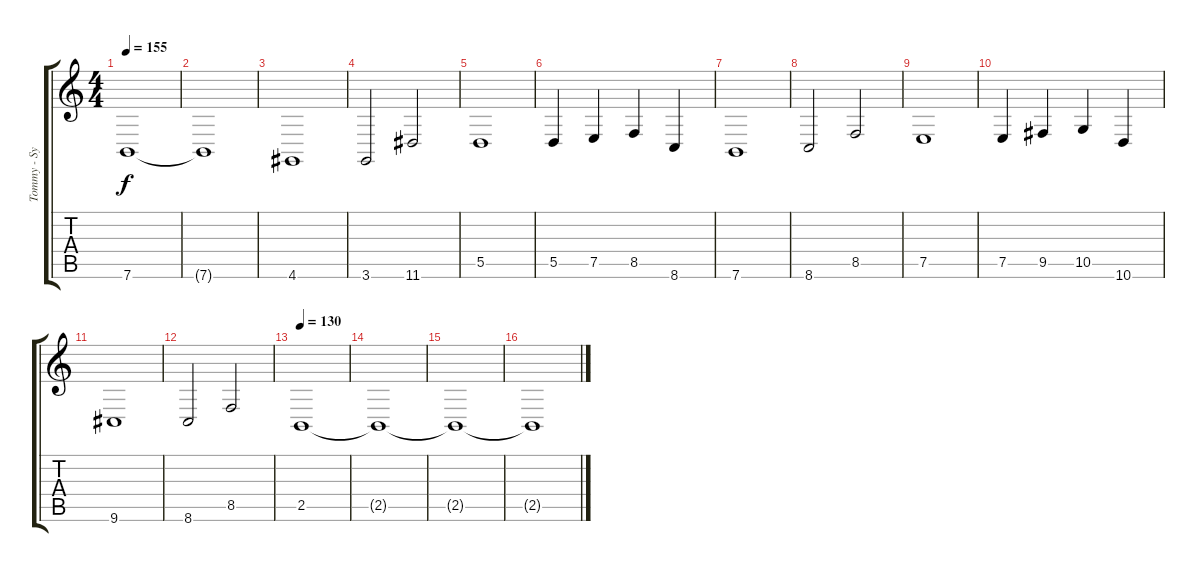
\track ("Tommy - Synth" "Tommy - Sy") {instrument choiraahs}
\staff {score tabs}
\tuning (E4 B3 G3 D3 A2 E2) {hide}
\ts (4 4)
\tempo 155
\clef g2
\ks c
7.6.1{dy f} |
7.6{t}.1 |
4.6.1 |
3.6.2 11.6.2 |
5.5.1 |
5.5.4 7.5.4 8.5.4 8.6.4 |
7.6.1 |
8.6.2 8.5.2 |
7.5.1 |
7.5.4 9.5.4 10.5.4 10.6.4 |
9.6.1 |
8.6.2 8.5.2 |
\tempo 130
2.5.1 |
2.5{t}.1{volume 0} |
2.5{t}.1 |
2.5{t}.1
